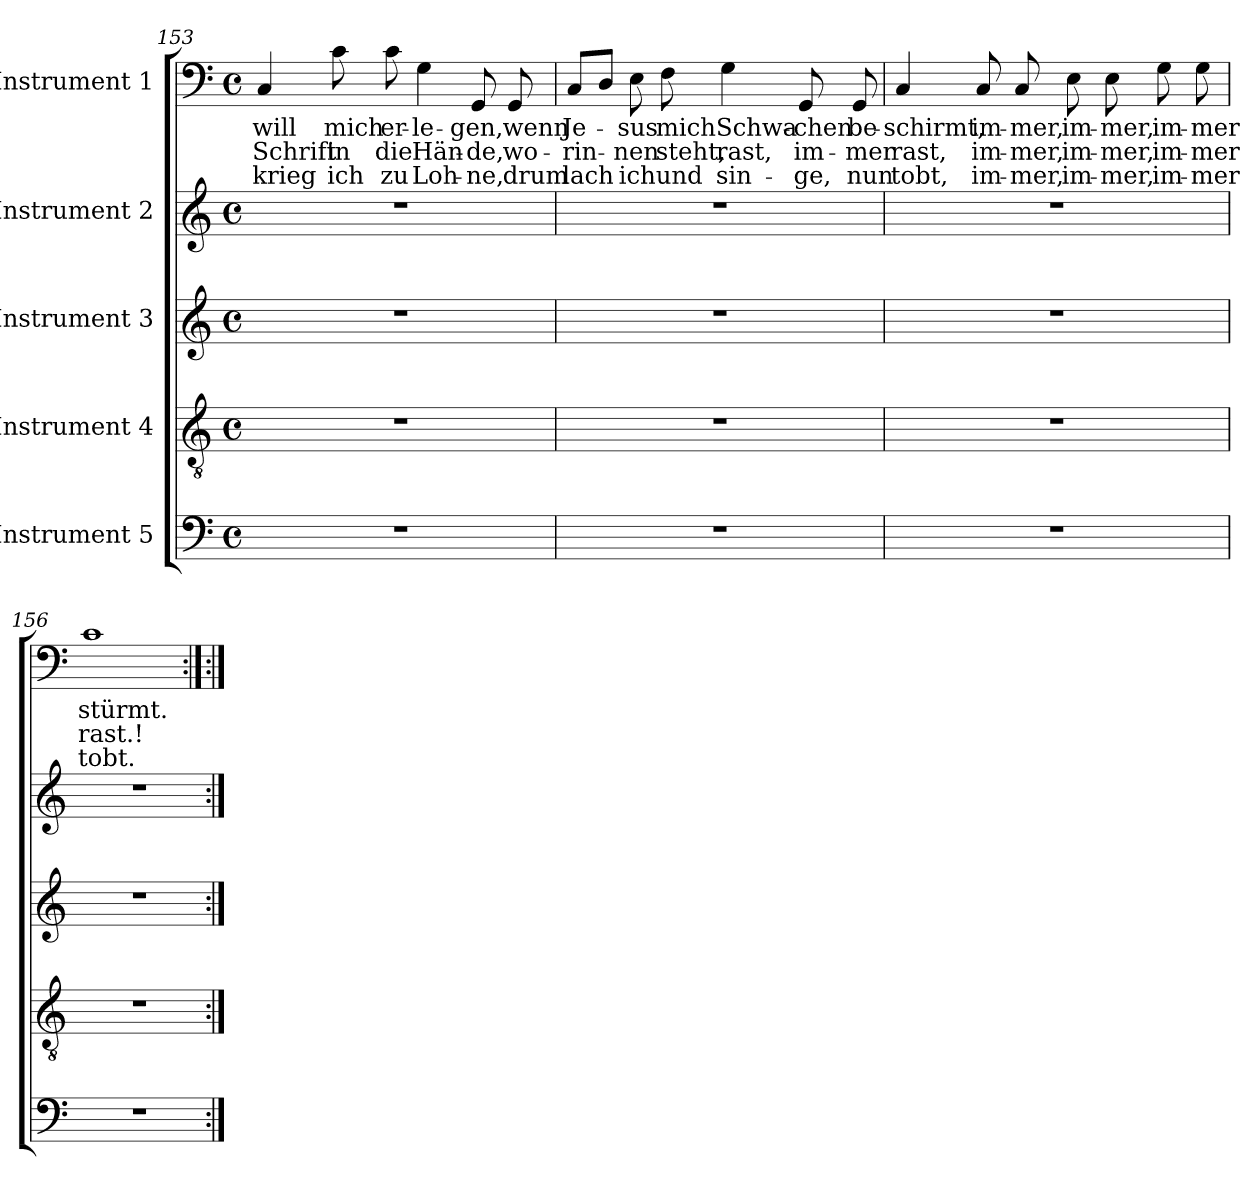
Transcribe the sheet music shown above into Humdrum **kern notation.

**kern	**kern	**kern	**kern	**kern	**text	**text	**text
*part5	*part4	*part3	*part2	*part1	*part1	*part1	*part1
*staff5	*staff4	*staff3	*staff2	*staff1	*staff1	*staff1	*staff1
*I"Instrument 5	*I"Instrument 4	*I"Instrument 3	*I"Instrument 2	*I"Instrument 1	*	*	*
*clefF4	*clefGv2	*clefG2	*clefG2	*clefF4	*	*	*
*k[]	*k[]	*k[]	*k[]	*k[]	*	*	*
*C:	*C:	*C:	*C:	*C:	*	*	*
*M4/4	*M4/4	*M4/4	*M4/4	*M4/4	*	*	*
*met(c)	*met(c)	*met(c)	*met(c)	*met(c)	*	*	*
=153	=153	=153	=153	=153	=153	=153	=153
!	!	!	!	!	!LO:LY:b:cj	!LO:LY:b:cj	!LO:LY:b:cj
1r	1r	1r	1r	4C/	will	Schrift	krieg
!	!	!	!	!	!LO:LY:b:cj	!LO:LY:b:cj	!LO:LY:b:cj
.	.	.	.	8c\	mich	in	ich
!	!	!	!	!	!LO:LY:b:cj	!LO:LY:b:cj	!LO:LY:b:cj
.	.	.	.	8c\	er-	-die	zu
!	!	!	!	!	!LO:LY:b:cj	!LO:LY:b:cj	!LO:LY:b:cj
.	.	.	.	4G\	le-	-Hän-	-Loh-
!	!	!	!	!	!LO:LY:b:cj	!LO:LY:b:cj	!LO:LY:b:cj
.	.	.	.	8GG/	-gen,	de,	ne,
!	!	!	!	!	!LO:LY:b:cj	!LO:LY:b:cj	!LO:LY:b:cj
.	.	.	.	8GG/	wenn	wo-	-drum
!!LO:PB:g=z
=154	=154	=154	=154	=154	=154	=154	=154
!	!	!	!	!	!LO:LY:b:cj	!LO:LY:b:cj	!LO:LY:b:cj
1r	1r	1r	1r	8C/L	Je-	-rin-	-lach
!	!	!	!	!	!LO:LY:b:cj	!LO:LY:b:cj	!LO:LY:b:cj
.	.	.	.	8D/J	.	.	.
!	!	!	!	!	!LO:LY:b:cj	!LO:LY:b:cj	!LO:LY:b:cj
.	.	.	.	8E\	sus	nen	ich
!	!	!	!	!	!LO:LY:b:cj	!LO:LY:b:cj	!LO:LY:b:cj
.	.	.	.	8F\	mich	steht,	und
!	!	!	!	!	!LO:LY:b:cj	!LO:LY:b:cj	!LO:LY:b:cj
.	.	.	.	4G\	Schwa-	-rast,	sin-
!	!	!	!	!	!LO:LY:b:cj	!LO:LY:b:cj	!LO:LY:b:cj
.	.	.	.	8GG/	-chen	im-	-ge,
!	!	!	!	!	!LO:LY:b:cj	!LO:LY:b:cj	!LO:LY:b:cj
.	.	.	.	8GG/	be-	-mer	nun
=155	=155	=155	=155	=155	=155	=155	=155
!	!	!	!	!	!LO:LY:b:cj	!LO:LY:b:cj	!LO:LY:b:cj
1r	1r	1r	1r	4C/	schirmt,	rast,	tobt,
!	!	!	!	!	!LO:LY:b:cj	!LO:LY:b:cj	!LO:LY:b:cj
.	.	.	.	8C/	im-	-im-	-im-
!	!	!	!	!	!LO:LY:b:cj	!LO:LY:b:cj	!LO:LY:b:cj
.	.	.	.	8C/	-mer,	mer,	mer,
!	!	!	!	!	!LO:LY:b:cj	!LO:LY:b:cj	!LO:LY:b:cj
.	.	.	.	8E\	im-	-im-	-im-
!	!	!	!	!	!LO:LY:b:cj	!LO:LY:b:cj	!LO:LY:b:cj
.	.	.	.	8E\	-mer,	mer,	mer,
!	!	!	!	!	!LO:LY:b:cj	!LO:LY:b:cj	!LO:LY:b:cj
.	.	.	.	8G\	im-	-im-	-im-
!	!	!	!	!	!LO:LY:b:cj	!LO:LY:b:cj	!LO:LY:b:cj
.	.	.	.	8G\	-mer	mer	mer
=156	=156	=156	=156	=156	=156	=156	=156
!	!	!	!	!	!LO:LY:b:cj	!LO:LY:b:cj	!LO:LY:b:cj
1r	1r	1r	1r	1c	stürmt.	rast.!	tobt.
=	=	=	=	=:|!	=:|!	=:|!	=:|!
*-	*-	*-	*-	*-	*-	*-	*-
